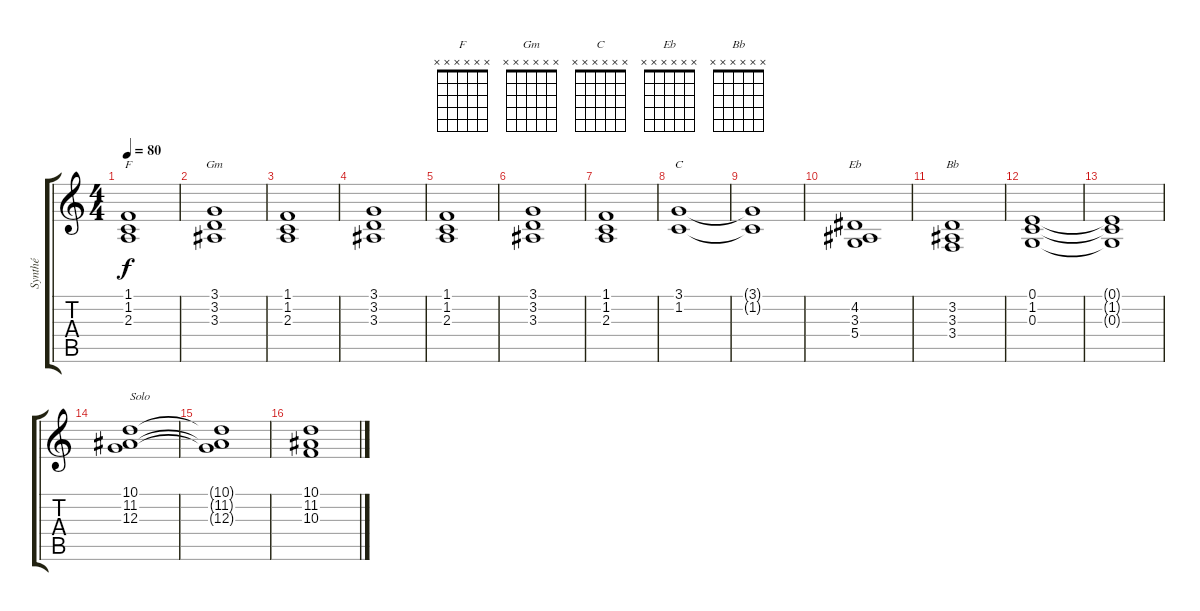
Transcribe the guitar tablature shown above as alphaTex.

\track ("Synthé" "Synthé") {instrument lead3calliope}
\staff {score tabs}
\tuning (E4 B3 G3 D3 A2 E2) {hide}
\chord ("F" x x x x x x) {firstfret 0}
\chord ("Gm" x x x x x x) {firstfret 0}
\chord ("C" x x x x x x) {firstfret 0}
\chord ("Eb" x x x x x x) {firstfret 0}
\chord ("Bb" x x x x x x) {firstfret 0}
\ts (4 4)
\tempo 80
\clef g2
\ks c
(1.1 1.2 2.3).1{ch "F" dy f} |
(3.1 3.2 3.3).1{ch "Gm"} |
(1.1 1.2 2.3).1 |
(3.1 3.2 3.3).1 |
(1.1 1.2 2.3).1 |
(3.1 3.2 3.3).1 |
(1.1 1.2 2.3).1 |
(3.1 1.2).1{ch "C"} |
(3.1{t} 1.2{t}).1 |
(4.2 3.3 5.4).1{ch "Eb"} |
(3.2 3.3 3.4).1{ch "Bb"} |
(0.1 1.2 0.3).1 |
(0.1{t} 1.2{t} 0.3{t}).1 |
(10.1 11.2 12.3).1{txt "Solo"} |
(10.1{t} 11.2{t} 12.3{t}).1 |
(10.1 11.2 10.3).1
